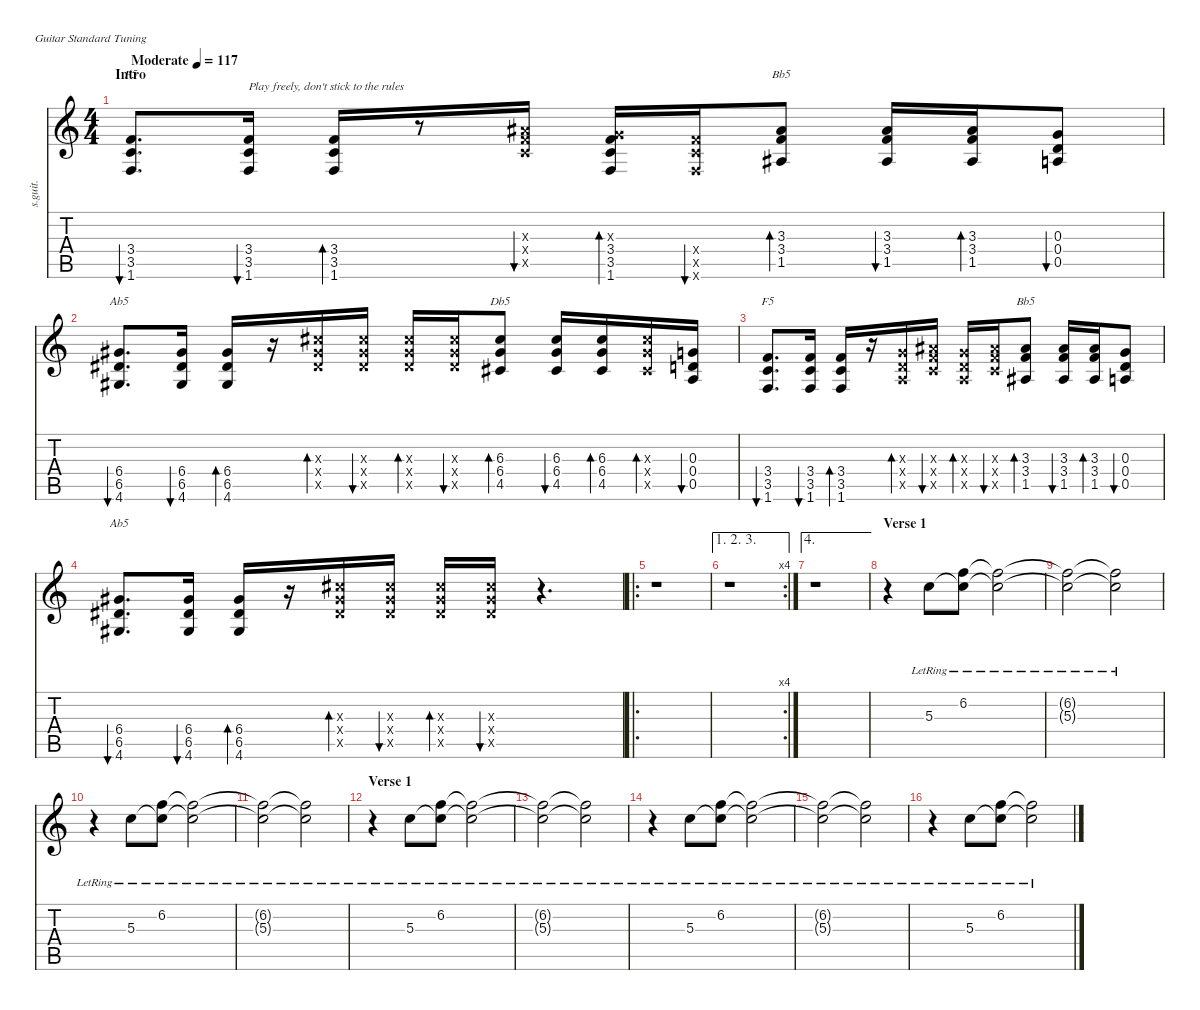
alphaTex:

\defaultSystemsLayout 4
\hideDynamics
\bracketExtendMode nobrackets
\track ("Kurt Cobain" "s.guit.") {instrument electricguitarclean}
\staff {score tabs}
\tuning (E4 B3 G3 D3 A2 E2)
\chord ("F5" 3 1 2 2 0 x) {showdiagram false}
\chord ("Bb5" 3 1 2 2 0 x) {showdiagram false}
\chord ("Ab5" 3 1 2 2 0 x) {showdiagram false}
\chord ("Db5" 3 1 2 2 0 x) {showdiagram false}
\ts (4 4)
\beaming (8 2 2 2 2)
\section ("" "Intro")
\tempo (117 "Moderate")
\clef g2
\ks c
(3.4 3.5 1.6).8{d bu 30 ch "F5" lyrics (0 "") lyrics (1 "") lyrics (2 "") lyrics (3 "") lyrics (4 "") dy f instrument electricguitarclean} (3.4 3.5 1.6).16{bu 30 txt "Play freely, don't stick to the rules" lyrics (0 "") lyrics (1 "") lyrics (2 "") lyrics (3 "") lyrics (4 "")} (3.4 3.5 1.6).16{bd 30 lyrics (0 "") lyrics (1 "") lyrics (2 "") lyrics (3 "") lyrics (4 "")} r.8 (3.3{x acc #} 3.4{x} 3.5{x}).16{bu 30 lyrics (0 "") lyrics (1 "") lyrics (2 "") lyrics (3 "") lyrics (4 "") dy mf} (0.3{x} 3.4 3.5 1.6).16{bd 30 lyrics (0 "") lyrics (1 "") lyrics (2 "") lyrics (3 "") lyrics (4 "")} (3.4{x} 3.5{x} 1.6{x}).16{bu 30 lyrics (0 "") lyrics (1 "") lyrics (2 "") lyrics (3 "") lyrics (4 "")} (3.3{acc #} 3.4 1.5{acc #}).8{bd 30 ch "Bb5" lyrics (0 "") lyrics (1 "") lyrics (2 "") lyrics (3 "") lyrics (4 "") dy f} (3.3{acc #} 3.4 1.5{acc #}).16{bu 30 lyrics (0 "") lyrics (1 "") lyrics (2 "") lyrics (3 "") lyrics (4 "")} (3.3{acc #} 3.4 1.5{acc #}).16{bd 30 lyrics (0 "") lyrics (1 "") lyrics (2 "") lyrics (3 "") lyrics (4 "")} (0.3 0.4 0.5).8{bu 30 lyrics (0 "") lyrics (1 "") lyrics (2 "") lyrics (3 "") lyrics (4 "")} |
(6.4{acc #} 6.5{acc #} 4.6{acc #}).8{d bu 30 ch "Ab5" lyrics (0 "") lyrics (1 "") lyrics (2 "") lyrics (3 "") lyrics (4 "")} (6.4{acc #} 6.5{acc #} 4.6{acc #}).16{bu 30 lyrics (0 "") lyrics (1 "") lyrics (2 "") lyrics (3 "") lyrics (4 "")} (6.4{acc #} 6.5{acc #} 4.6{acc #}).16{bd 30 lyrics (0 "") lyrics (1 "") lyrics (2 "") lyrics (3 "") lyrics (4 "")} r.16 (6.3{x acc #} 6.4{x acc #} 6.5{x acc #}).16{bd 30 lyrics (0 "") lyrics (1 "") lyrics (2 "") lyrics (3 "") lyrics (4 "")} (6.3{x acc #} 6.4{x acc #} 6.5{x acc #}).16{bu 30 lyrics (0 "") lyrics (1 "") lyrics (2 "") lyrics (3 "") lyrics (4 "")} (6.3{x acc #} 6.4{x acc #} 6.5{x acc #}).16{bd 30 lyrics (0 "") lyrics (1 "") lyrics (2 "") lyrics (3 "") lyrics (4 "")} (6.3{x acc #} 6.4{x acc #} 6.5{x acc #}).16{bu 30 lyrics (0 "") lyrics (1 "") lyrics (2 "") lyrics (3 "") lyrics (4 "")} (6.3{acc #} 6.4{acc #} 4.5{acc #}).8{bd 30 ch "Db5" lyrics (0 "") lyrics (1 "") lyrics (2 "") lyrics (3 "") lyrics (4 "")} (6.3{acc #} 6.4{acc #} 4.5{acc #}).16{bu 30 lyrics (0 "") lyrics (1 "") lyrics (2 "") lyrics (3 "") lyrics (4 "")} (6.3{acc #} 6.4{acc #} 4.5{acc #}).16{bd 30 lyrics (0 "") lyrics (1 "") lyrics (2 "") lyrics (3 "") lyrics (4 "")} (6.3{x acc #} 6.4{x acc #} 4.5{x acc #}).16{bd 30 lyrics (0 "") lyrics (1 "") lyrics (2 "") lyrics (3 "") lyrics (4 "")} (0.3 0.4 0.5).16{bu 30 lyrics (0 "") lyrics (1 "") lyrics (2 "") lyrics (3 "") lyrics (4 "")} |
(3.4 3.5 1.6).8{d bu 30 ch "F5" lyrics (0 "") lyrics (1 "") lyrics (2 "") lyrics (3 "") lyrics (4 "")} (3.4 3.5 1.6).16{bu 30 lyrics (0 "") lyrics (1 "") lyrics (2 "") lyrics (3 "") lyrics (4 "")} (3.4 3.5 1.6).16{bd 30 lyrics (0 "") lyrics (1 "") lyrics (2 "") lyrics (3 "") lyrics (4 "")} r.16 (0.3{x} 0.4{x} 0.5{x}).16{bd 30 lyrics (0 "") lyrics (1 "") lyrics (2 "") lyrics (3 "") lyrics (4 "") dy mf} (3.3{x acc #} 3.4{x} 3.5{x}).16{bu 30 lyrics (0 "") lyrics (1 "") lyrics (2 "") lyrics (3 "") lyrics (4 "")} (0.3{x} 0.4{x} 0.5{x}).16{bd 30 lyrics (0 "") lyrics (1 "") lyrics (2 "") lyrics (3 "") lyrics (4 "")} (3.3{x acc #} 3.4{x} 3.5{x}).16{bu 30 lyrics (0 "") lyrics (1 "") lyrics (2 "") lyrics (3 "") lyrics (4 "")} (3.3{acc #} 3.4 1.5{acc #}).8{bd 30 ch "Bb5" lyrics (0 "") lyrics (1 "") lyrics (2 "") lyrics (3 "") lyrics (4 "") dy f} (3.3{acc #} 3.4 1.5{acc #}).16{bu 30 lyrics (0 "") lyrics (1 "") lyrics (2 "") lyrics (3 "") lyrics (4 "")} (3.3{acc #} 3.4 1.5{acc #}).16{bd 30 lyrics (0 "") lyrics (1 "") lyrics (2 "") lyrics (3 "") lyrics (4 "")} (0.3 0.4 0.5).8{bu 30 lyrics (0 "") lyrics (1 "") lyrics (2 "") lyrics (3 "") lyrics (4 "")} |
(6.4{acc #} 6.5{acc #} 4.6{acc #}).8{d bu 30 ch "Ab5" lyrics (0 "") lyrics (1 "") lyrics (2 "") lyrics (3 "") lyrics (4 "")} (6.4{acc #} 6.5{acc #} 4.6{acc #}).16{bu 30 lyrics (0 "") lyrics (1 "") lyrics (2 "") lyrics (3 "") lyrics (4 "")} (6.4{acc #} 6.5{acc #} 4.6{acc #}).16{bd 30 lyrics (0 "") lyrics (1 "") lyrics (2 "") lyrics (3 "") lyrics (4 "")} r.16 (6.3{x acc #} 6.4{x acc #} 6.5{x acc #}).16{bd 30 lyrics (0 "") lyrics (1 "") lyrics (2 "") lyrics (3 "") lyrics (4 "") dy mf} (6.3{x acc #} 6.4{x acc #} 6.5{x acc #}).16{bu 30 lyrics (0 "") lyrics (1 "") lyrics (2 "") lyrics (3 "") lyrics (4 "")} (6.3{x acc #} 6.4{x acc #} 6.5{x acc #}).16{bd 30 lyrics (0 "") lyrics (1 "") lyrics (2 "") lyrics (3 "") lyrics (4 "")} (6.3{x acc #} 6.4{x acc #} 6.5{x acc #}).16{bu 30 lyrics (0 "") lyrics (1 "") lyrics (2 "") lyrics (3 "") lyrics (4 "")} r.4{d} |
\ro
r.1 |
\ae (1 2 3)
\rc 4
r.1 |
\ae 4
r.1 |
\section ("" "Verse 1")
r.4 5.3{lr}.8{lyrics (0 "") lyrics (1 "") lyrics (2 "") lyrics (3 "") lyrics (4 "")} (6.2{lr} 5.3{lr t}).8{lyrics (0 "") lyrics (1 "") lyrics (2 "") lyrics (3 "") lyrics (4 "")} (6.2{lr t} 5.3{lr t}).2{lyrics (0 "") lyrics (1 "") lyrics (2 "") lyrics (3 "") lyrics (4 "")} |
(6.2{lr t} 5.3{lr t}).2{lyrics (0 "") lyrics (1 "") lyrics (2 "") lyrics (3 "") lyrics (4 "")} (6.2{lr t} 5.3{lr t}).2{lyrics (0 "") lyrics (1 "") lyrics (2 "") lyrics (3 "") lyrics (4 "") dy f} |
r.4 5.3{lr}.8{lyrics (0 "") lyrics (1 "") lyrics (2 "") lyrics (3 "") lyrics (4 "") dy mf} (6.2{lr} 5.3{lr t}).8{lyrics (0 "") lyrics (1 "") lyrics (2 "") lyrics (3 "") lyrics (4 "")} (6.2{lr t} 5.3{lr t}).2{lyrics (0 "") lyrics (1 "") lyrics (2 "") lyrics (3 "") lyrics (4 "")} |
(6.2{lr t} 5.3{lr t}).2{lyrics (0 "") lyrics (1 "") lyrics (2 "") lyrics (3 "") lyrics (4 "")} (6.2{lr t} 5.3{lr t}).2{lyrics (0 "") lyrics (1 "") lyrics (2 "") lyrics (3 "") lyrics (4 "") dy f} |
\section ("" "Verse 1")
r.4 5.3{lr}.8{lyrics (0 "") lyrics (1 "") lyrics (2 "") lyrics (3 "") lyrics (4 "") dy mf} (6.2{lr} 5.3{lr t}).8{lyrics (0 "") lyrics (1 "") lyrics (2 "") lyrics (3 "") lyrics (4 "")} (6.2{lr t} 5.3{lr t}).2{lyrics (0 "") lyrics (1 "") lyrics (2 "") lyrics (3 "") lyrics (4 "")} |
(6.2{lr t} 5.3{lr t}).2{lyrics (0 "") lyrics (1 "") lyrics (2 "") lyrics (3 "") lyrics (4 "")} (6.2{lr t} 5.3{lr t}).2{lyrics (0 "") lyrics (1 "") lyrics (2 "") lyrics (3 "") lyrics (4 "") dy f} |
r.4 5.3{lr}.8{lyrics (0 "") lyrics (1 "") lyrics (2 "") lyrics (3 "") lyrics (4 "") dy mf} (6.2{lr} 5.3{lr t}).8{lyrics (0 "") lyrics (1 "") lyrics (2 "") lyrics (3 "") lyrics (4 "")} (6.2{lr t} 5.3{lr t}).2{lyrics (0 "") lyrics (1 "") lyrics (2 "") lyrics (3 "") lyrics (4 "")} |
(6.2{lr t} 5.3{lr t}).2{lyrics (0 "") lyrics (1 "") lyrics (2 "") lyrics (3 "") lyrics (4 "")} (6.2{lr t} 5.3{lr t}).2{lyrics (0 "") lyrics (1 "") lyrics (2 "") lyrics (3 "") lyrics (4 "") dy f} |
r.4 5.3{lr}.8{lyrics (0 "") lyrics (1 "") lyrics (2 "") lyrics (3 "") lyrics (4 "") dy mf} (6.2{lr} 5.3{lr t}).8{lyrics (0 "") lyrics (1 "") lyrics (2 "") lyrics (3 "") lyrics (4 "")} (6.2{lr t} 5.3{lr t}).2{lyrics (0 "") lyrics (1 "") lyrics (2 "") lyrics (3 "") lyrics (4 "")}
